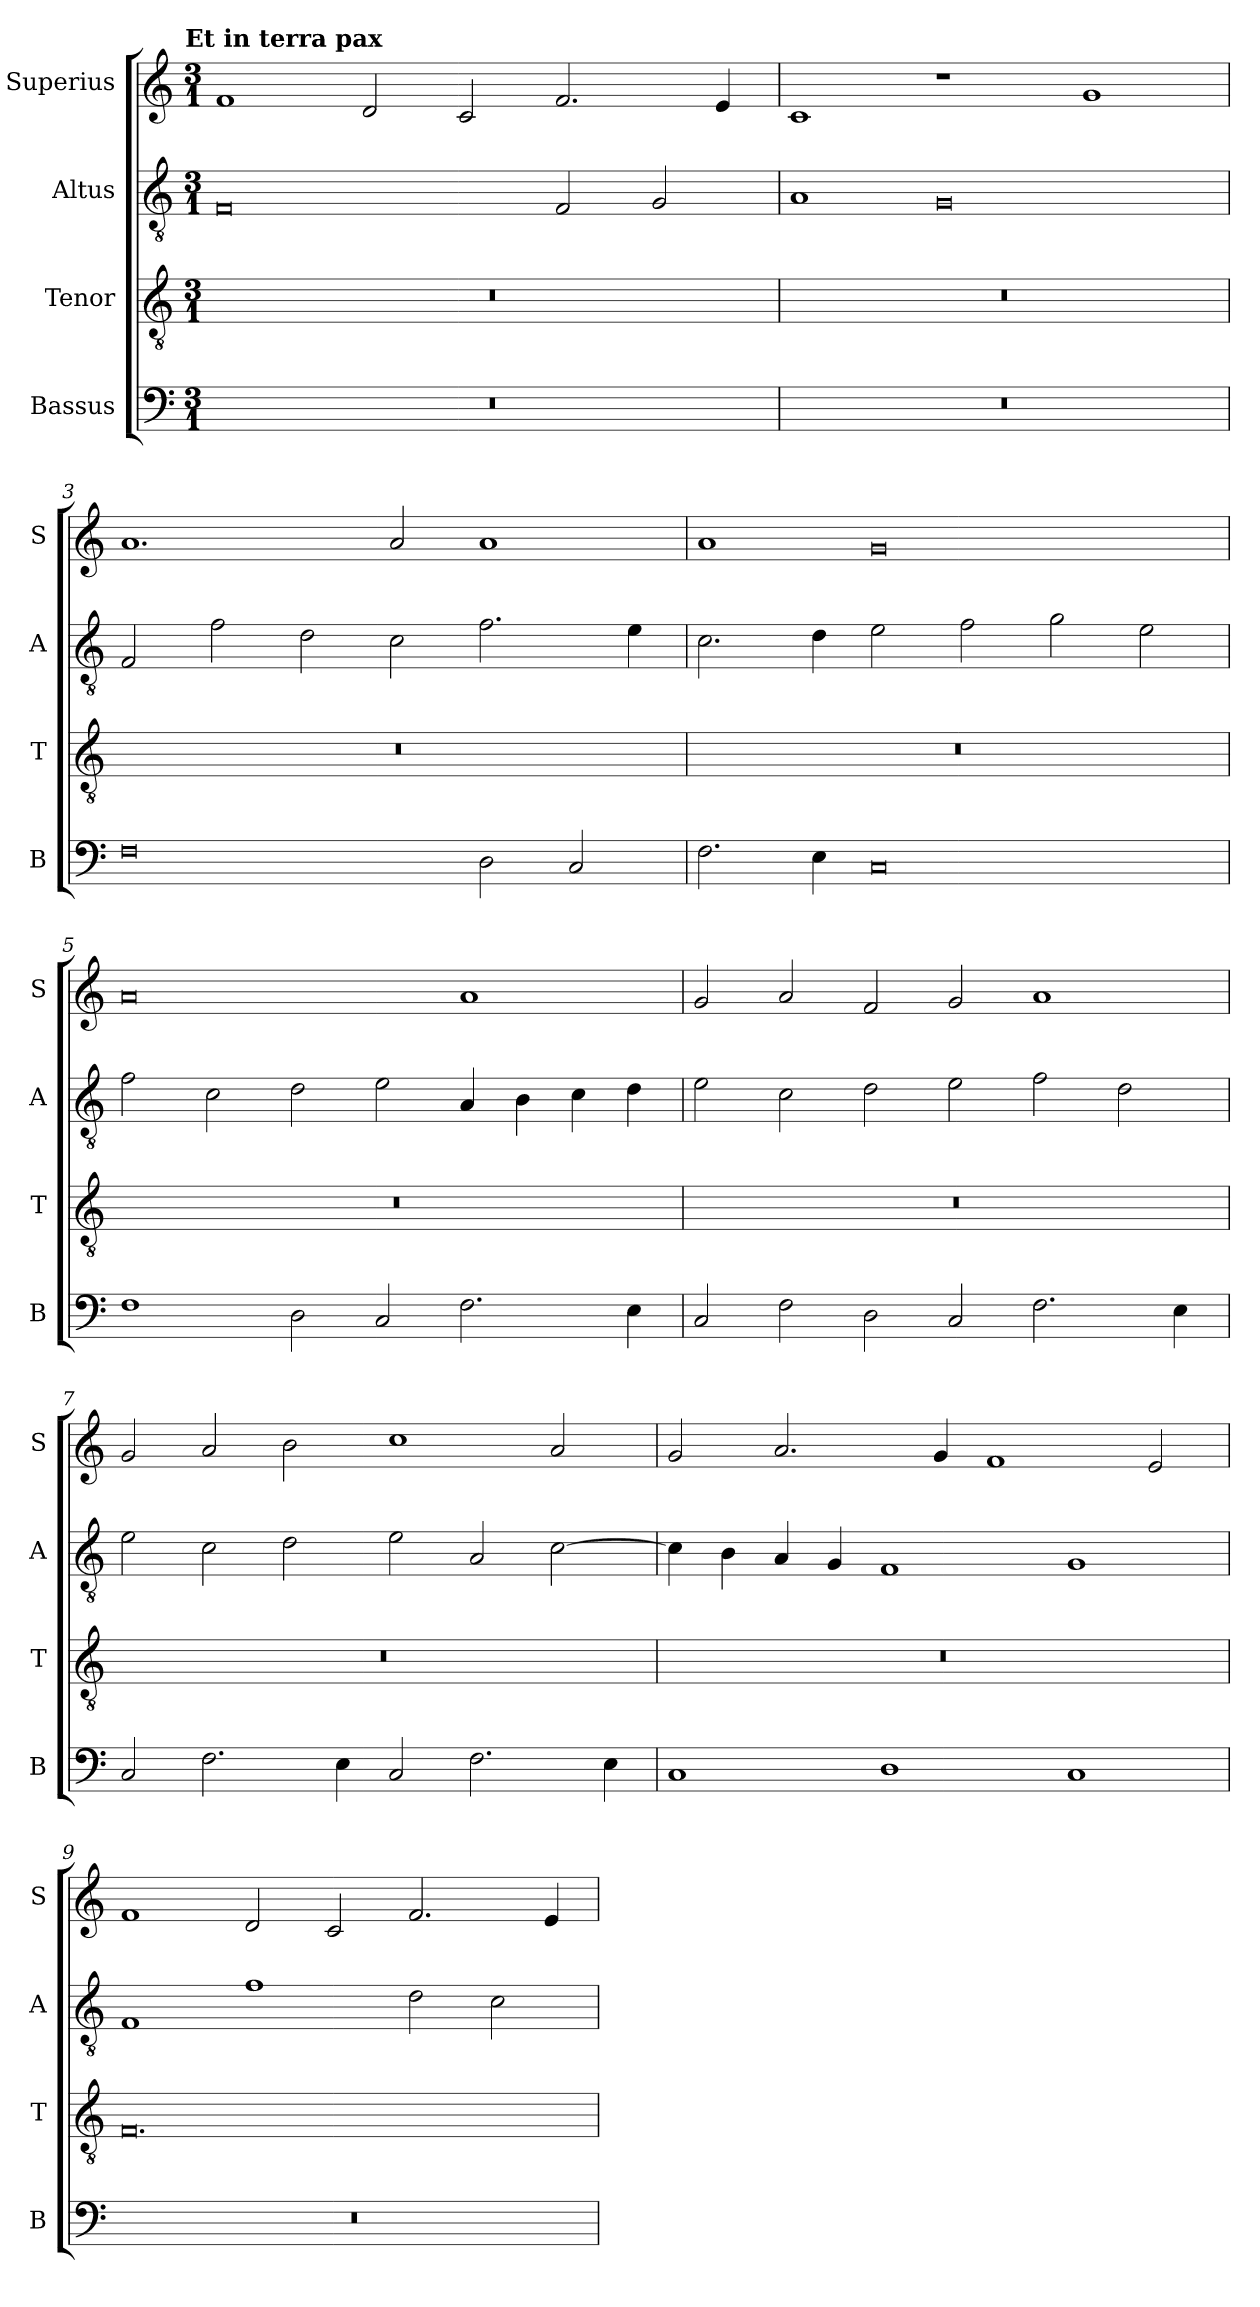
**kern	**kern	**kern	**kern
*part4	*part3	*part2	*part1
*staff4	*staff3	*staff2	*staff1
*I"Bassus	*I"Tenor	*I"Altus	*I"Superius
*I'B	*I'T	*I'A	*I'S
*clefF4	*clefGv2	*clefGv2	*clefG2
*k[]	*k[]	*k[]	*k[]
!!LO:TX:omd:t=Et in terra pax
*M3/1	*M3/1	*M3/1	*M3/1
=1	=1	=1	=1
0.r	0.r	0F	1f
.	.	.	2d/
.	.	.	2c/
.	.	2F/	2.f/
.	.	2G/	.
.	.	.	4e/
=2	=2	=2	=2
0.r	0.r	1A	1c
.	.	0G	1r
.	.	.	1g
=3	=3	=3	=3
0F	0.r	2F/	1.a
.	.	2f\	.
.	.	2d\	.
.	.	2c\	2a/
2D\	.	2.f\	1a
2C/	.	.	.
.	.	4e\	.
=4	=4	=4	=4
2.F\	0.r	2.c\	1a
4E\	.	4d\	.
0C	.	2e\	0g
.	.	2f\	.
.	.	2g\	.
.	.	2e\	.
=5	=5	=5	=5
1F	0.r	2f\	0a
.	.	2c\	.
2D\	.	2d\	.
2C/	.	2e\	.
2.F\	.	4A/	1a
.	.	4B\	.
.	.	4c\	.
4E\	.	4d\	.
=6	=6	=6	=6
2C/	0.r	2e\	2g/
2F\	.	2c\	2a/
2D\	.	2d\	2f/
2C/	.	2e\	2g/
2.F\	.	2f\	1a
.	.	2d\	.
4E\	.	.	.
=7	=7	=7	=7
2C/	0.r	2e\	2g/
2.F\	.	2c\	2a/
.	.	2d\	2b\
4E\	.	.	.
2C/	.	2e\	1cc
2.F\	.	2A/	.
.	.	[2c\	2a/
4E\	.	.	.
=8	=8	=8	=8
1C	0.r	4c\]	2g/
.	.	4B\	.
.	.	4A/	2.a/
.	.	4G/	.
1D	.	1F	.
.	.	.	4g/
.	.	.	1f
1C	.	1G	.
.	.	.	2e/
=9	=9	=9	=9
0.r	0.F	1F	1f
.	.	1f	2d/
.	.	.	2c/
.	.	2d\	2.f/
.	.	2c\	.
.	.	.	4e/
=	=	=	=
*-	*-	*-	*-
